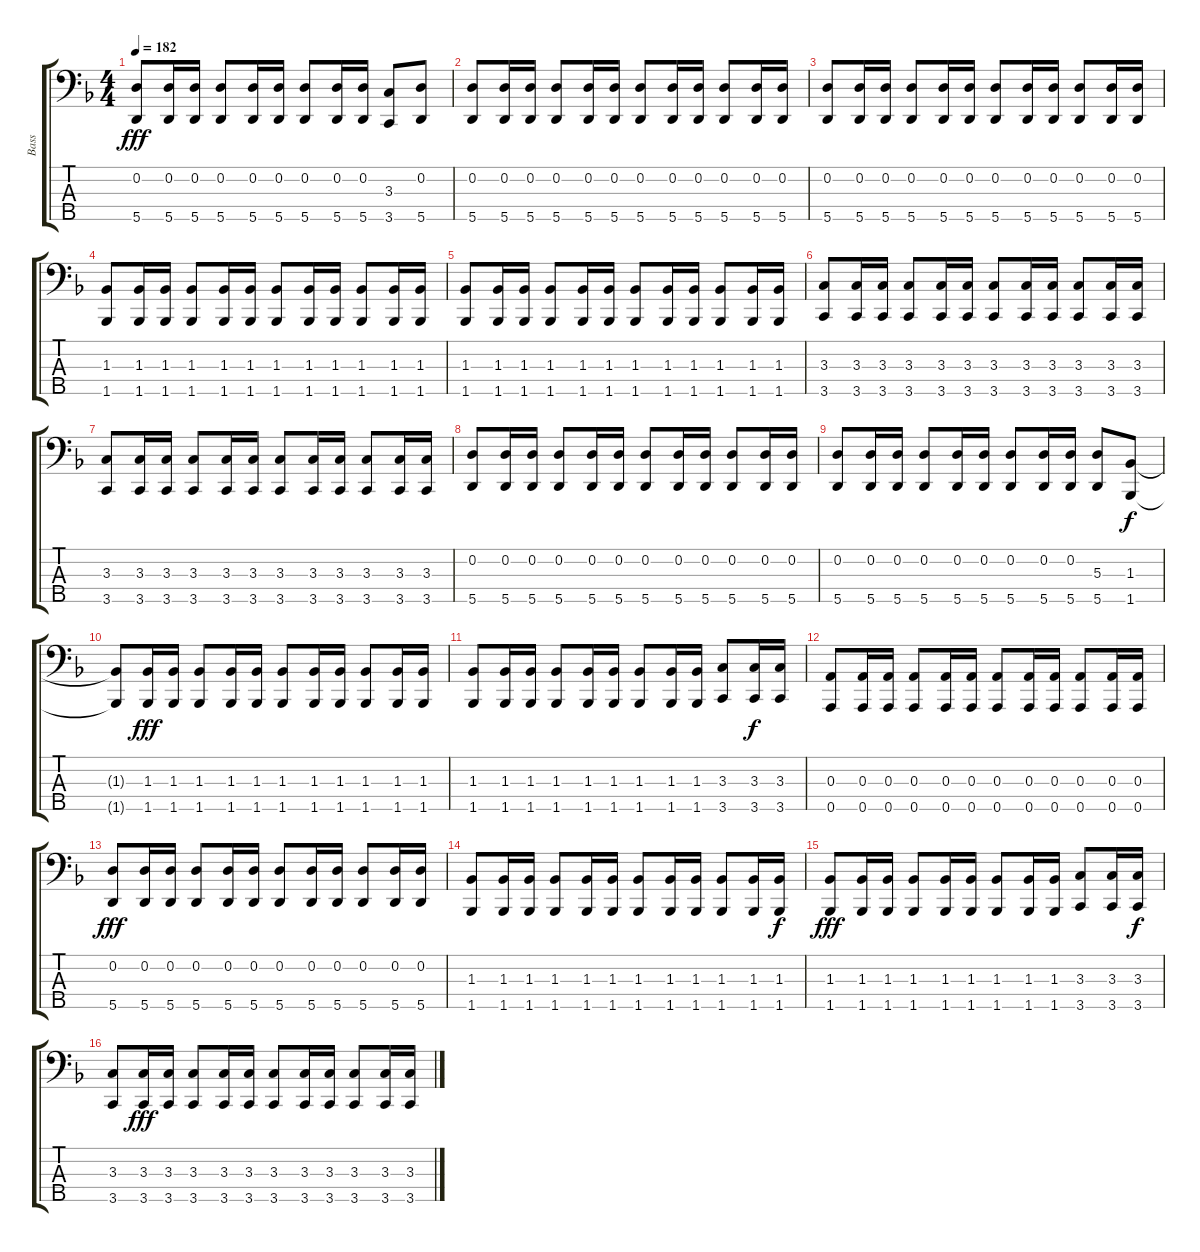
\track ("Bass" "Bass") {instrument electricbasspick}
\staff {score tabs}
\tuning (G2 D2 A1 E1 A0) {hide}
\ts (4 4)
\tempo 182
\clef f4
\ks dminor
(0.2 5.5).8{dy fff} (0.2 5.5).16 (0.2 5.5).16 (0.2 5.5).8 (0.2 5.5).16 (0.2 5.5).16 (0.2 5.5).8 (0.2 5.5).16 (0.2 5.5).16 (3.3 3.5).8 (0.2 5.5).8 |
(0.2 5.5).8 (0.2 5.5).16 (0.2 5.5).16 (0.2 5.5).8 (0.2 5.5).16 (0.2 5.5).16 (0.2 5.5).8 (0.2 5.5).16 (0.2 5.5).16 (0.2 5.5).8 (0.2 5.5).16 (0.2 5.5).16 |
(0.2 5.5).8 (0.2 5.5).16 (0.2 5.5).16 (0.2 5.5).8 (0.2 5.5).16 (0.2 5.5).16 (0.2 5.5).8 (0.2 5.5).16 (0.2 5.5).16 (0.2 5.5).8 (0.2 5.5).16 (0.2 5.5).16 |
(1.3 1.5).8 (1.3 1.5).16 (1.3 1.5).16 (1.3 1.5).8 (1.3 1.5).16 (1.3 1.5).16 (1.3 1.5).8 (1.3 1.5).16 (1.3 1.5).16 (1.3 1.5).8 (1.3 1.5).16 (1.3 1.5).16 |
(1.3 1.5).8 (1.3 1.5).16 (1.3 1.5).16 (1.3 1.5).8 (1.3 1.5).16 (1.3 1.5).16 (1.3 1.5).8 (1.3 1.5).16 (1.3 1.5).16 (1.3 1.5).8 (1.3 1.5).16 (1.3 1.5).16 |
(3.3 3.5).8 (3.3 3.5).16 (3.3 3.5).16 (3.3 3.5).8 (3.3 3.5).16 (3.3 3.5).16 (3.3 3.5).8 (3.3 3.5).16 (3.3 3.5).16 (3.3 3.5).8 (3.3 3.5).16 (3.3 3.5).16 |
(3.3 3.5).8 (3.3 3.5).16 (3.3 3.5).16 (3.3 3.5).8 (3.3 3.5).16 (3.3 3.5).16 (3.3 3.5).8 (3.3 3.5).16 (3.3 3.5).16 (3.3 3.5).8 (3.3 3.5).16 (3.3 3.5).16 |
(0.2 5.5).8 (0.2 5.5).16 (0.2 5.5).16 (0.2 5.5).8 (0.2 5.5).16 (0.2 5.5).16 (0.2 5.5).8 (0.2 5.5).16 (0.2 5.5).16 (0.2 5.5).8 (0.2 5.5).16 (0.2 5.5).16 |
(0.2 5.5).8 (0.2 5.5).16 (0.2 5.5).16 (0.2 5.5).8 (0.2 5.5).16 (0.2 5.5).16 (0.2 5.5).8 (0.2 5.5).16 (0.2 5.5).16 (5.3 5.5).8 (1.3 1.5).8{dy f} |
(1.3{t} 1.5{t}).8 (1.3 1.5).16{dy fff} (1.3 1.5).16 (1.3 1.5).8 (1.3 1.5).16 (1.3 1.5).16 (1.3 1.5).8 (1.3 1.5).16 (1.3 1.5).16 (1.3 1.5).8 (1.3 1.5).16 (1.3 1.5).16 |
(1.3 1.5).8 (1.3 1.5).16 (1.3 1.5).16 (1.3 1.5).8 (1.3 1.5).16 (1.3 1.5).16 (1.3 1.5).8 (1.3 1.5).16 (1.3 1.5).16 (3.3 3.5).8 (3.3 3.5).16{dy f} (3.3 3.5).16 |
(0.3 0.5).8 (0.3 0.5).16 (0.3 0.5).16 (0.3 0.5).8 (0.3 0.5).16 (0.3 0.5).16 (0.3 0.5).8 (0.3 0.5).16 (0.3 0.5).16 (0.3 0.5).8 (0.3 0.5).16 (0.3 0.5).16 |
(0.2 5.5).8{dy fff} (0.2 5.5).16 (0.2 5.5).16 (0.2 5.5).8 (0.2 5.5).16 (0.2 5.5).16 (0.2 5.5).8 (0.2 5.5).16 (0.2 5.5).16 (0.2 5.5).8 (0.2 5.5).16 (0.2 5.5).16 |
(1.3 1.5).8 (1.3 1.5).16 (1.3 1.5).16 (1.3 1.5).8 (1.3 1.5).16 (1.3 1.5).16 (1.3 1.5).8 (1.3 1.5).16 (1.3 1.5).16 (1.3 1.5).8 (1.3 1.5).16 (1.3 1.5).16{dy f} |
(1.3 1.5).8{dy fff} (1.3 1.5).16 (1.3 1.5).16 (1.3 1.5).8 (1.3 1.5).16 (1.3 1.5).16 (1.3 1.5).8 (1.3 1.5).16 (1.3 1.5).16 (3.3 3.5).8 (3.3 3.5).16 (3.3 3.5).16{dy f} |
(3.3 3.5).8 (3.3 3.5).16{dy fff} (3.3 3.5).16 (3.3 3.5).8 (3.3 3.5).16 (3.3 3.5).16 (3.3 3.5).8 (3.3 3.5).16 (3.3 3.5).16 (3.3 3.5).8 (3.3 3.5).16 (3.3 3.5).16
